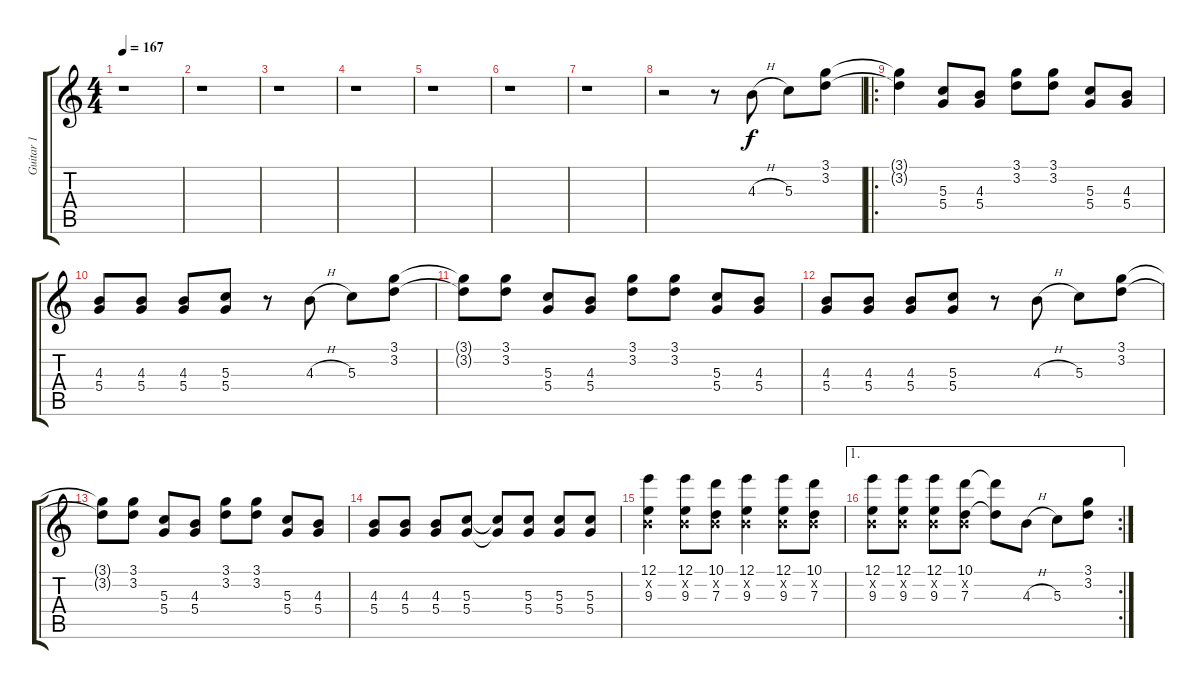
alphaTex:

\track ("Guitar 1" "Guitar 1") {instrument distortionguitar}
\staff {score tabs}
\tuning (E4 B3 G3 D3 A2 E2) {hide}
\ts (4 4)
\tempo 167
\clef g2
\ks c
r.1{dy f} |
r.1 |
r.1 |
r.1 |
r.1 |
r.1 |
r.1 |
r.2 r.8 4.3{h}.8 5.3.8 (3.1 3.2).8 |
\ro
(3.1{t} 3.2{t}).4 (5.3 5.4).8 (4.3 5.4).8 (3.1 3.2).8 (3.1 3.2).8 (5.3 5.4).8 (4.3 5.4).8 |
(4.3 5.4).8 (4.3 5.4).8 (4.3 5.4).8 (5.3 5.4).8 r.8 4.3{h}.8 5.3.8 (3.1 3.2).8 |
(3.1{t} 3.2{t}).8 (3.1 3.2).8 (5.3 5.4).8 (4.3 5.4).8 (3.1 3.2).8 (3.1 3.2).8 (5.3 5.4).8 (4.3 5.4).8 |
(4.3 5.4).8 (4.3 5.4).8 (4.3 5.4).8 (5.3 5.4).8 r.8 4.3{h}.8 5.3.8 (3.1 3.2).8 |
(3.1{t} 3.2{t}).8 (3.1 3.2).8 (5.3 5.4).8 (4.3 5.4).8 (3.1 3.2).8 (3.1 3.2).8 (5.3 5.4).8 (4.3 5.4).8 |
(4.3 5.4).8 (4.3 5.4).8 (4.3 5.4).8 (5.3 5.4).8 (5.3{t} 5.4{t}).8 (5.3 5.4).8 (5.3 5.4).8 (5.3 5.4).8 |
(12.1 0.2{x} 9.3).4 (12.1 0.2{x} 9.3).8 (10.1 0.2{x} 7.3).8 (12.1 0.2{x} 9.3).4 (12.1 0.2{x} 9.3).8 (10.1 0.2{x} 7.3).8 |
\ae 1
\rc 2
(12.1 0.2{x} 9.3).8 (12.1 0.2{x} 9.3).8 (12.1 0.2{x} 9.3).8 (10.1 0.2{x} 7.3).8 (10.1{t} 7.3{t}).8 4.3{h}.8 5.3.8 (3.1 3.2).8
